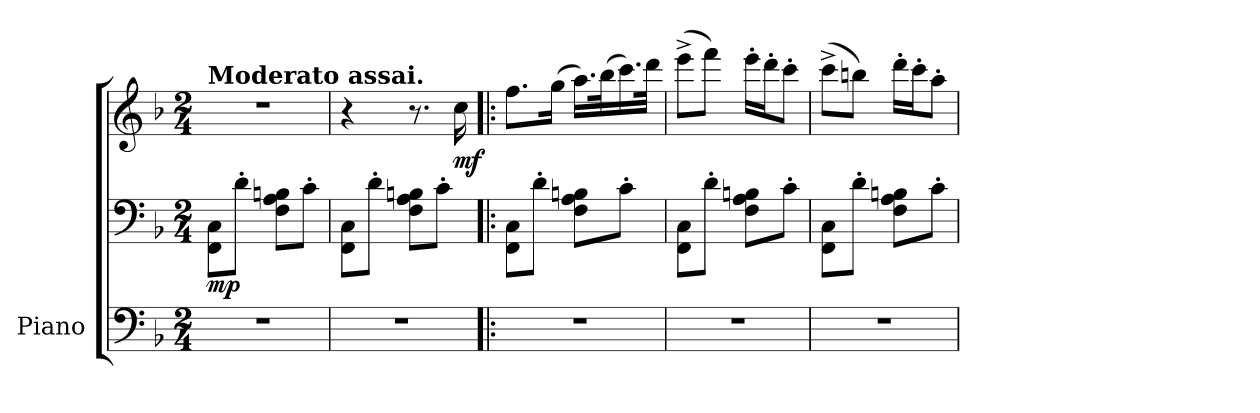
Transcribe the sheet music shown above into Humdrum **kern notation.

**kern	**kern	**kern	**dynam
*part1	*part1	*part1	*part1
*staff3	*staff2	*staff1	*staff1/2/3
*I"Piano	*	*	*
*I'Pno.	*	*	*
*clefF4	*clefF4	*clefG2	*
*k[b-]	*k[b-]	*k[b-]	*
*M2/4	*M2/4	*M2/4	*
*MM60	*MM60	*MM60	*
=1	=1	=1	=1
!	!	!LO:TX:a:B:t=Moderato assai.	!
!	!	!	!LO:DY:b=2
2r	8FF\ 8C\L	2r	mp
.	8d'\J	.	.
.	8F\ 8A\ 8Bn\L	.	.
.	8c'\J	.	.
=2	=2	=2	=2
2r	8FF\ 8C\L	4r	.
.	8d'\J	.	.
.	8F\ 8A\ 8Bn\L	8.r	.
.	8c'\J	.	.
!	!	!	!LO:DY:b
.	.	16cc\	mf
=3!|:	=3!|:	=3!|:	=3!|:
2r	8FF\ 8C\L	8.ff\L	.
.	8d'\J	.	.
.	.	(>16gg\Jk	.
.	8F\ 8A\ 8Bn\L	16.aa\LL)	.
.	.	(>32bb-\K	.
.	8c'\J	16.ccc\)	.
.	.	32ddd\JJk	.
=4	=4	=4	=4
2r	8FF\ 8C\L	(>8eee^\L	.
.	8d'\J	8fff\J)	.
.	8F\ 8A\ 8Bn\L	16eee'\LL	.
.	.	16ddd'\J	.
.	8c'\J	8ccc'\J	.
=5	=5	=5	=5
2r	8FF\ 8C\L	(>8ccc^\L	.
.	8d'\J	8bbn\J)	.
.	8F\ 8A\ 8Bn\L	16ddd'\LL	.
.	.	16ccc'\J	.
.	8c'\J	8aa'\J	.
=	=	=	=
*-	*-	*-	*-
